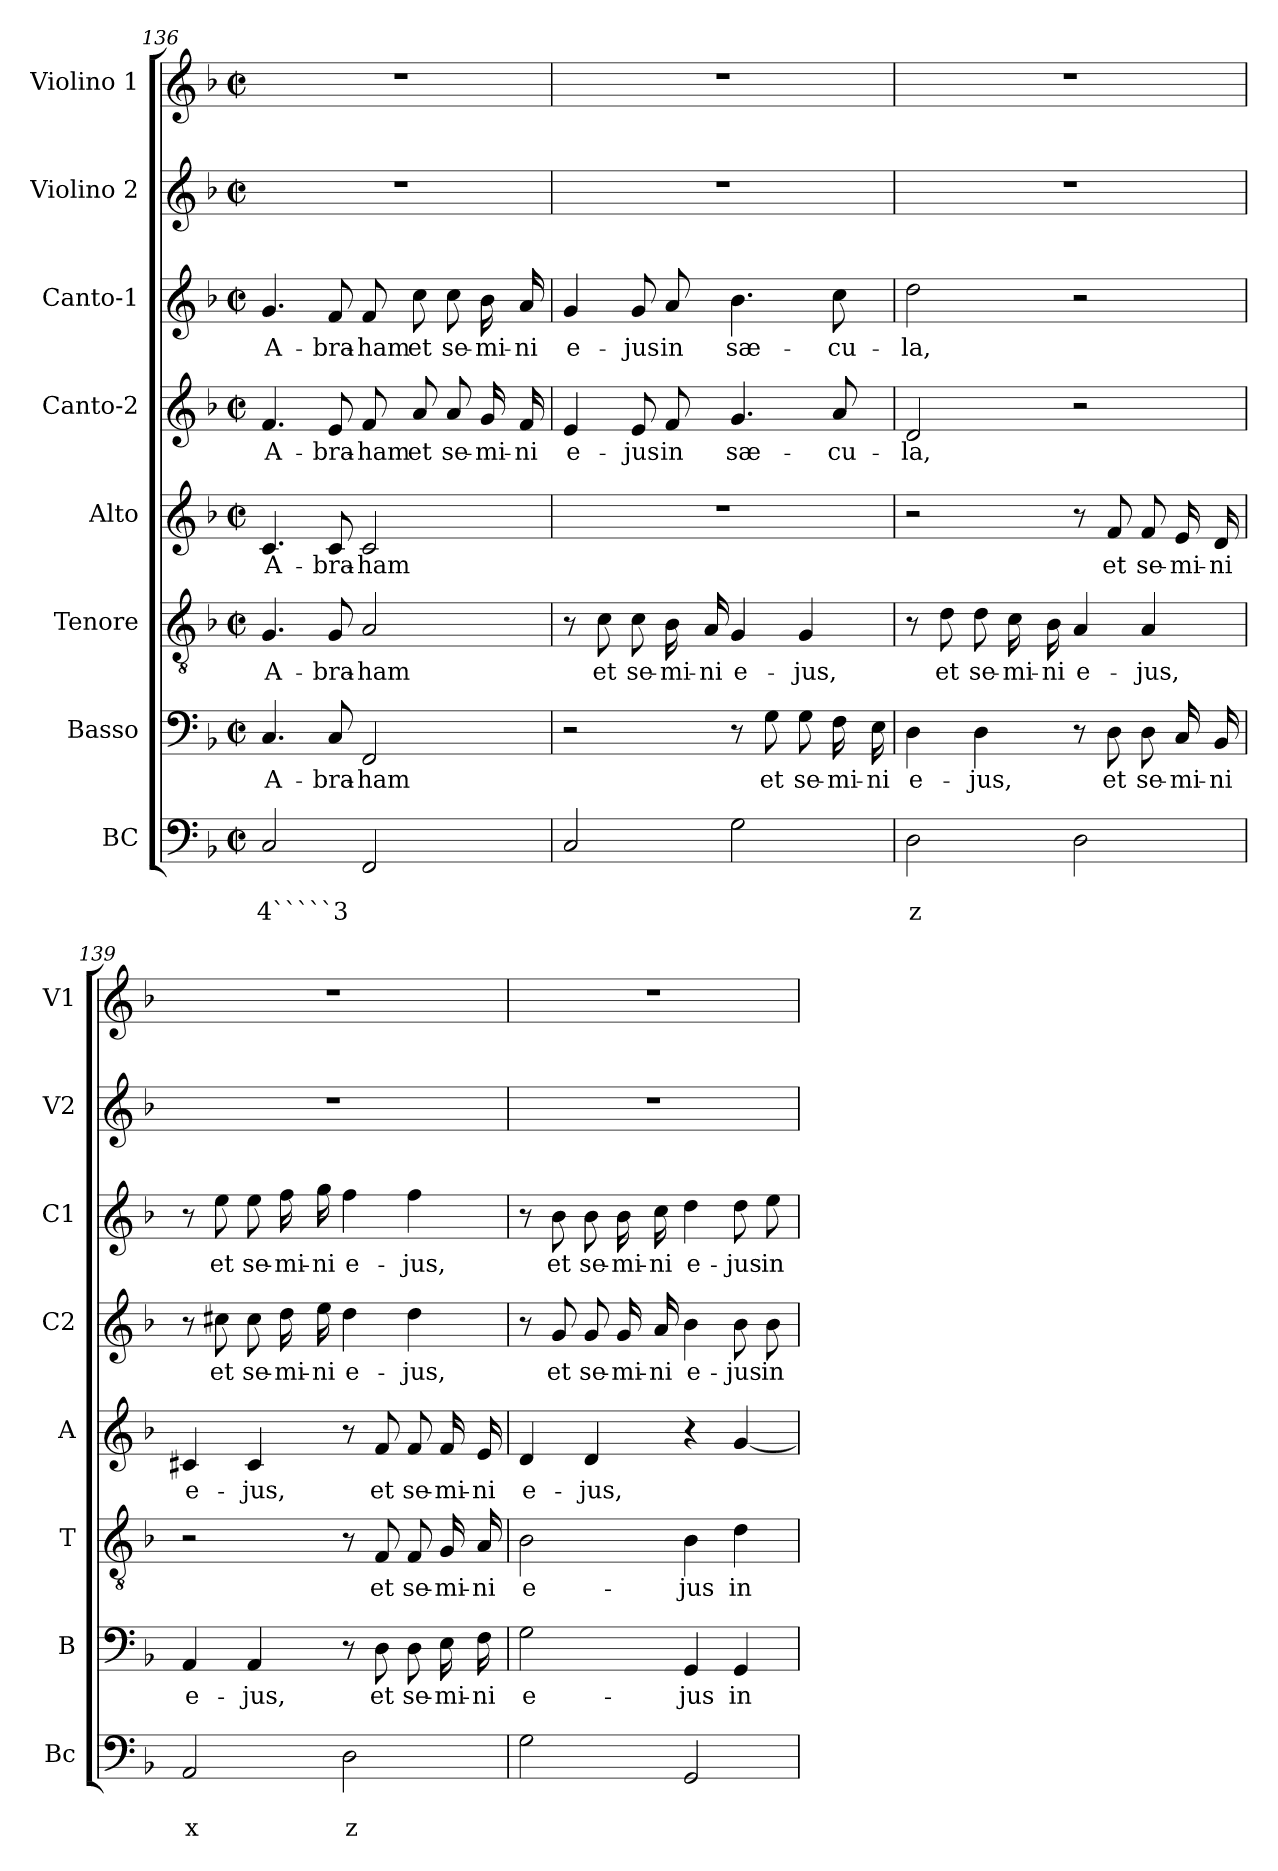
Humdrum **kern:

**kern	**text	**text	**kern	**text	**kern	**text	**kern	**text	**kern	**text	**kern	**text	**kern	**kern
*part8	*part8	*part8	*part7	*part7	*part6	*part6	*part5	*part5	*part4	*part4	*part3	*part3	*part2	*part1
*staff8	*staff8	*staff8	*staff7	*staff7	*staff6	*staff6	*staff5	*staff5	*staff4	*staff4	*staff3	*staff3	*staff2	*staff1
*I"BC	*	*	*I"Basso	*	*I"Tenore	*	*I"Alto	*	*I"Canto-2	*	*I"Canto-1	*	*I"Violino 2	*I"Violino 1
*I'Bc	*	*	*I'B	*	*I'T	*	*I'A	*	*I'C2	*	*I'C1	*	*I'V2	*I'V1
*clefF4	*	*	*clefF4	*	*clefGv2	*	*clefG2	*	*clefG2	*	*clefG2	*	*clefG2	*clefG2
*k[b-]	*	*	*k[b-]	*	*k[b-]	*	*k[b-]	*	*k[b-]	*	*k[b-]	*	*k[b-]	*k[b-]
*F:	*	*	*F:	*	*F:	*	*F:	*	*F:	*	*F:	*	*F:	*F:
*M2/2	*	*	*M2/2	*	*M2/2	*	*M2/2	*	*M2/2	*	*M2/2	*	*M2/2	*M2/2
*met(c|)	*	*	*met(c|)	*	*met(c|)	*	*met(c|)	*	*met(c|)	*	*met(c|)	*	*met(c|)	*met(c|)
=136	=136	=136	=136	=136	=136	=136	=136	=136	=136	=136	=136	=136	=136	=136
!	!	!LO:LY:b	!	!LO:LY:b	!	!LO:LY:b	!	!LO:LY:b	!	!LO:LY:b	!	!LO:LY:b	!	!
2C/	.	4`````3	4.C/	A-	4.G/	A-	4.c/	A-	4.f/	A-	4.g/	A-	1r	1r
!	!	!	!	!LO:LY:b	!	!LO:LY:b	!	!LO:LY:b	!	!LO:LY:b	!	!LO:LY:b	!	!
.	.	.	8C/	-bra-	8G/	-bra-	8c/	-bra-	8e/	-bra-	8f/	-bra-	.	.
!	!	!	!	!LO:LY:b	!	!LO:LY:b	!	!LO:LY:b	!	!LO:LY:b	!	!LO:LY:b	!	!
2FF/	.	.	2FF/	-ham	2A/	-ham	2c/	-ham	8f/	-ham	8f/	-ham	.	.
!	!	!	!	!	!	!	!	!	!	!LO:LY:b	!	!LO:LY:b	!	!
.	.	.	.	.	.	.	.	.	8a/	et	8cc\	et	.	.
!	!	!	!	!	!	!	!	!	!	!LO:LY:b	!	!LO:LY:b	!	!
.	.	.	.	.	.	.	.	.	8a/	se-	8cc\	se-	.	.
!	!	!	!	!	!	!	!	!	!	!LO:LY:b	!	!LO:LY:b	!	!
.	.	.	.	.	.	.	.	.	16g/	-mi-	16b-\	-mi-	.	.
!	!	!	!	!	!	!	!	!	!	!LO:LY:b	!	!LO:LY:b	!	!
.	.	.	.	.	.	.	.	.	16f/	-ni	16a/	-ni	.	.
=137	=137	=137	=137	=137	=137	=137	=137	=137	=137	=137	=137	=137	=137	=137
!	!	!	!	!	!	!	!	!	!	!LO:LY:b	!	!LO:LY:b	!	!
2C/	.	.	2r	.	8r	.	1r	.	4e/	e-	4g/	e-	1r	1r
!	!	!	!	!	!	!LO:LY:b	!	!	!	!	!	!	!	!
.	.	.	.	.	8c\	et	.	.	.	.	.	.	.	.
!	!	!	!	!	!	!LO:LY:b	!	!	!	!LO:LY:b	!	!LO:LY:b	!	!
.	.	.	.	.	8c\	se-	.	.	8e/	-jus	8g/	-jus	.	.
!	!	!	!	!	!	!LO:LY:b	!	!	!	!LO:LY:b	!	!LO:LY:b	!	!
.	.	.	.	.	16B-\	-mi-	.	.	8f/	in	8a/	in	.	.
!	!	!	!	!	!	!LO:LY:b	!	!	!	!	!	!	!	!
.	.	.	.	.	16A/	-ni	.	.	.	.	.	.	.	.
!	!	!	!	!	!	!LO:LY:b	!	!	!	!LO:LY:b	!	!LO:LY:b	!	!
2G\	.	.	8r	.	4G/	e-	.	.	4.g/	sæ-	4.b-\	sæ-	.	.
!	!	!	!	!LO:LY:b	!	!	!	!	!	!	!	!	!	!
.	.	.	8G\	et	.	.	.	.	.	.	.	.	.	.
!	!	!	!	!LO:LY:b	!	!LO:LY:b	!	!	!	!	!	!	!	!
.	.	.	8G\	se-	4G/	-jus,	.	.	.	.	.	.	.	.
!	!	!	!	!LO:LY:b	!	!	!	!	!	!LO:LY:b	!	!LO:LY:b	!	!
.	.	.	16F\	-mi-	.	.	.	.	8a/	-cu-	8cc\	-cu-	.	.
!	!	!	!	!LO:LY:b	!	!	!	!	!	!	!	!	!	!
.	.	.	16E\	-ni	.	.	.	.	.	.	.	.	.	.
!!LO:PB:g=z
=138	=138	=138	=138	=138	=138	=138	=138	=138	=138	=138	=138	=138	=138	=138
!	!	!LO:LY:b	!	!LO:LY:b	!	!	!	!	!	!LO:LY:b	!	!LO:LY:b	!	!
2D\	.	z	4D\	e-	8r	.	2r	.	2d/	-la,	2dd\	-la,	1r	1r
!	!	!	!	!	!	!LO:LY:b	!	!	!	!	!	!	!	!
.	.	.	.	.	8d\	et	.	.	.	.	.	.	.	.
!	!	!	!	!LO:LY:b	!	!LO:LY:b	!	!	!	!	!	!	!	!
.	.	.	4D\	-jus,	8d\	se-	.	.	.	.	.	.	.	.
!	!	!	!	!	!	!LO:LY:b	!	!	!	!	!	!	!	!
.	.	.	.	.	16c\	-mi-	.	.	.	.	.	.	.	.
!	!	!	!	!	!	!LO:LY:b	!	!	!	!	!	!	!	!
.	.	.	.	.	16B-\	-ni	.	.	.	.	.	.	.	.
!	!	!	!	!	!	!LO:LY:b	!	!	!	!	!	!	!	!
2D\	.	.	8r	.	4A/	e-	8r	.	2r	.	2r	.	.	.
!	!	!	!	!LO:LY:b	!	!	!	!LO:LY:b	!	!	!	!	!	!
.	.	.	8D\	et	.	.	8f/	et	.	.	.	.	.	.
!	!	!	!	!LO:LY:b	!	!LO:LY:b	!	!LO:LY:b	!	!	!	!	!	!
.	.	.	8D\	se-	4A/	-jus,	8f/	se-	.	.	.	.	.	.
!	!	!	!	!LO:LY:b	!	!	!	!LO:LY:b	!	!	!	!	!	!
.	.	.	16C/	-mi-	.	.	16e/	-mi-	.	.	.	.	.	.
!	!	!	!	!LO:LY:b	!	!	!	!LO:LY:b	!	!	!	!	!	!
.	.	.	16BB-/	-ni	.	.	16d/	-ni	.	.	.	.	.	.
=139	=139	=139	=139	=139	=139	=139	=139	=139	=139	=139	=139	=139	=139	=139
!	!	!LO:LY:b	!	!LO:LY:b	!	!	!	!LO:LY:b	!	!	!	!	!	!
2AA/	.	x	4AA/	e-	2r	.	4c#X/	e-	8r	.	8r	.	1r	1r
!	!	!	!	!	!	!	!	!	!	!LO:LY:b	!	!LO:LY:b	!	!
.	.	.	.	.	.	.	.	.	8cc#X\	et	8ee\	et	.	.
!	!	!	!	!LO:LY:b	!	!	!	!LO:LY:b	!	!LO:LY:b	!	!LO:LY:b	!	!
.	.	.	4AA/	-jus,	.	.	4c#/	-jus,	8cc#\	se-	8ee\	se-	.	.
!	!	!	!	!	!	!	!	!	!	!LO:LY:b	!	!LO:LY:b	!	!
.	.	.	.	.	.	.	.	.	16dd\	-mi-	16ff\	-mi-	.	.
!	!	!	!	!	!	!	!	!	!	!LO:LY:b	!	!LO:LY:b	!	!
.	.	.	.	.	.	.	.	.	16ee\	-ni	16gg\	-ni	.	.
!	!	!LO:LY:b	!	!	!	!	!	!	!	!LO:LY:b	!	!LO:LY:b	!	!
2D\	.	z	8r	.	8r	.	8r	.	4dd\	e-	4ff\	e-	.	.
!	!	!	!	!LO:LY:b	!	!LO:LY:b	!	!LO:LY:b	!	!	!	!	!	!
.	.	.	8D\	et	8F/	et	8f/	et	.	.	.	.	.	.
!	!	!	!	!LO:LY:b	!	!LO:LY:b	!	!LO:LY:b	!	!LO:LY:b	!	!LO:LY:b	!	!
.	.	.	8D\	se-	8F/	se-	8f/	se-	4dd\	-jus,	4ff\	-jus,	.	.
!	!	!	!	!LO:LY:b	!	!LO:LY:b	!	!LO:LY:b	!	!	!	!	!	!
.	.	.	16E\	-mi-	16G/	-mi-	16f/	-mi-	.	.	.	.	.	.
!	!	!	!	!LO:LY:b	!	!LO:LY:b	!	!LO:LY:b	!	!	!	!	!	!
.	.	.	16F\	-ni	16A/	-ni	16e/	-ni	.	.	.	.	.	.
=140	=140	=140	=140	=140	=140	=140	=140	=140	=140	=140	=140	=140	=140	=140
!	!	!	!	!LO:LY:b	!	!LO:LY:b	!	!LO:LY:b	!	!	!	!	!	!
2G\	.	.	2G\	e-	2B-\	e-	4d/	e-	8r	.	8r	.	1r	1r
!	!	!	!	!	!	!	!	!	!	!LO:LY:b	!	!LO:LY:b	!	!
.	.	.	.	.	.	.	.	.	8g/	et	8b-\	et	.	.
!	!	!	!	!	!	!	!	!LO:LY:b	!	!LO:LY:b	!	!LO:LY:b	!	!
.	.	.	.	.	.	.	4d/	-jus,	8g/	se-	8b-\	se-	.	.
!	!	!	!	!	!	!	!	!	!	!LO:LY:b	!	!LO:LY:b	!	!
.	.	.	.	.	.	.	.	.	16g/	-mi-	16b-\	-mi-	.	.
!	!	!	!	!	!	!	!	!	!	!LO:LY:b	!	!LO:LY:b	!	!
.	.	.	.	.	.	.	.	.	16a/	-ni	16cc\	-ni	.	.
!	!	!	!	!LO:LY:b	!	!LO:LY:b	!	!	!	!LO:LY:b	!	!LO:LY:b	!	!
2GG/	.	.	4GG/	-jus	4B-\	-jus	4r	.	4b-\	e-	4dd\	e-	.	.
!	!	!	!	!LO:LY:b	!	!LO:LY:b	!	!	!	!LO:LY:b	!	!LO:LY:b	!	!
.	.	.	4GG/	in	4d\	in	[4g/	.	8b-\	-jus	8dd\	-jus	.	.
!	!	!	!	!	!	!	!	!	!	!LO:LY:b	!	!LO:LY:b	!	!
.	.	.	.	.	.	.	.	.	8b-\	in	8ee\	in	.	.
=	=	=	=	=	=	=	=	=	=	=	=	=	=	=
*-	*-	*-	*-	*-	*-	*-	*-	*-	*-	*-	*-	*-	*-	*-
